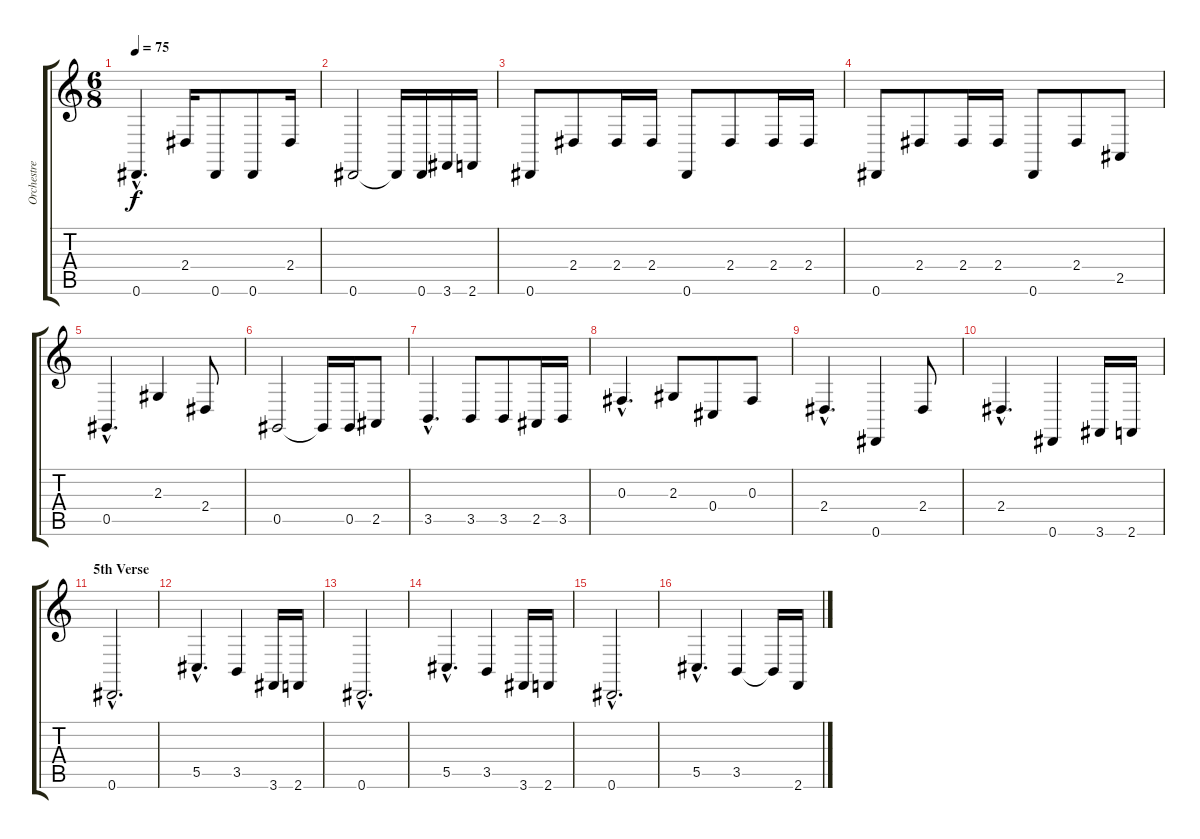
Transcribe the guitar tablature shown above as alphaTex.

\track ("Orchestre 2" "Orchestre ") {instrument stringensemble2}
\staff {score tabs}
\tuning (Eb4 Bb3 Gb3 Db3 Ab2 Eb2) {hide}
\ts (6 8)
\tempo 75
\clef g2
\ks c
0.6{hac}.4{d dy f} 2.4.16 0.6.8 0.6.8 2.4.16 |
0.6.2 0.6{t}.16 0.6.16 3.6.16 2.6.16 |
0.6.8 2.4.8 2.4.16 2.4.16 0.6.8 2.4.8 2.4.16 2.4.16 |
0.6.8 2.4.8 2.4.16 2.4.16 0.6.8 2.4.8 2.5.8 |
0.5{hac}.4{d} 2.3.4 2.4.8 |
0.5.2 0.5{t}.16 0.5.16 2.5.8 |
3.5{hac}.4{d} 3.5.8 3.5.8 2.5.16 3.5.16 |
0.3{hac}.4{d} 2.3.8 0.4.8 0.3.8 |
2.4{hac}.4{d} 0.6.4 2.4.8 |
2.4{hac}.4{d} 0.6.4 3.6.16 2.6.16 |
\section ("" "5th Verse")
0.6{hac}.2{d} |
5.5{hac}.4{d} 3.5.4 3.6.16 2.6.16 |
0.6{hac}.2{d} |
5.5{hac}.4{d} 3.5.4 3.6.16 2.6.16 |
0.6{hac}.2{d} |
5.5{hac}.4{d} 3.5.4 3.5{t}.16 2.6.16
